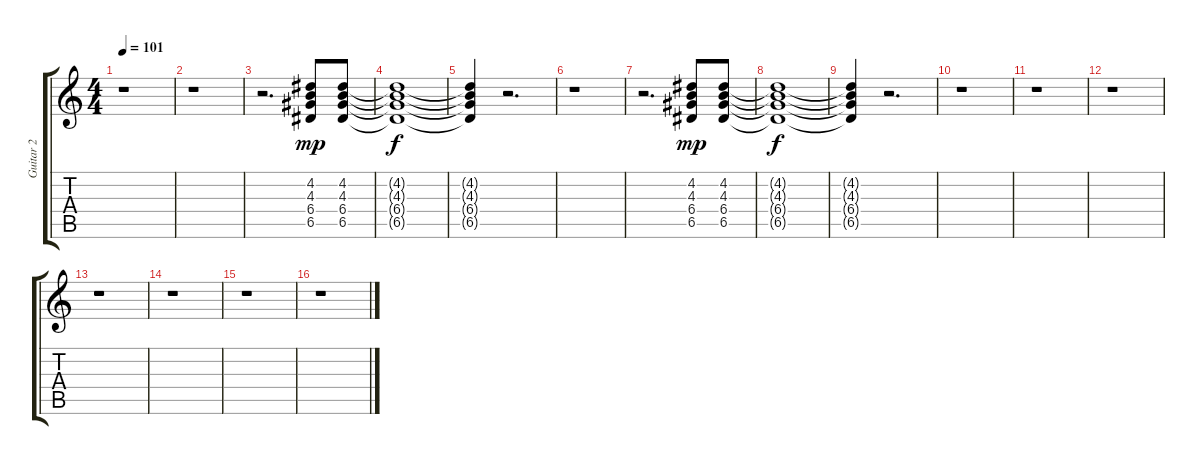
\track ("Guitar 2" "Guitar 2") {instrument distortionguitar}
\staff {score tabs}
\tuning (E4 B3 G3 D3 A2 E2) {hide}
\ts (4 4)
\tempo 101
\clef g2
\ks c
r.1{dy mp} |
r.1 |
r.2{d} (4.2 4.3 6.4 6.5).8 (4.2 4.3 6.4 6.5).8 |
(4.2{t} 4.3{t} 6.4{t} 6.5{t}).1{dy f} |
(4.2{t} 4.3{t} 6.4{t} 6.5{t}).4 r.2{d} |
r.1 |
r.2{d} (4.2 4.3 6.4 6.5).8{dy mp volume 11} (4.2 4.3 6.4 6.5).8 |
(4.2{t} 4.3{t} 6.4{t} 6.5{t}).1{dy f} |
(4.2{t} 4.3{t} 6.4{t} 6.5{t}).4 r.2{d} |
r.1 |
r.1 |
r.1 |
r.1 |
r.1 |
r.1 |
r.1
